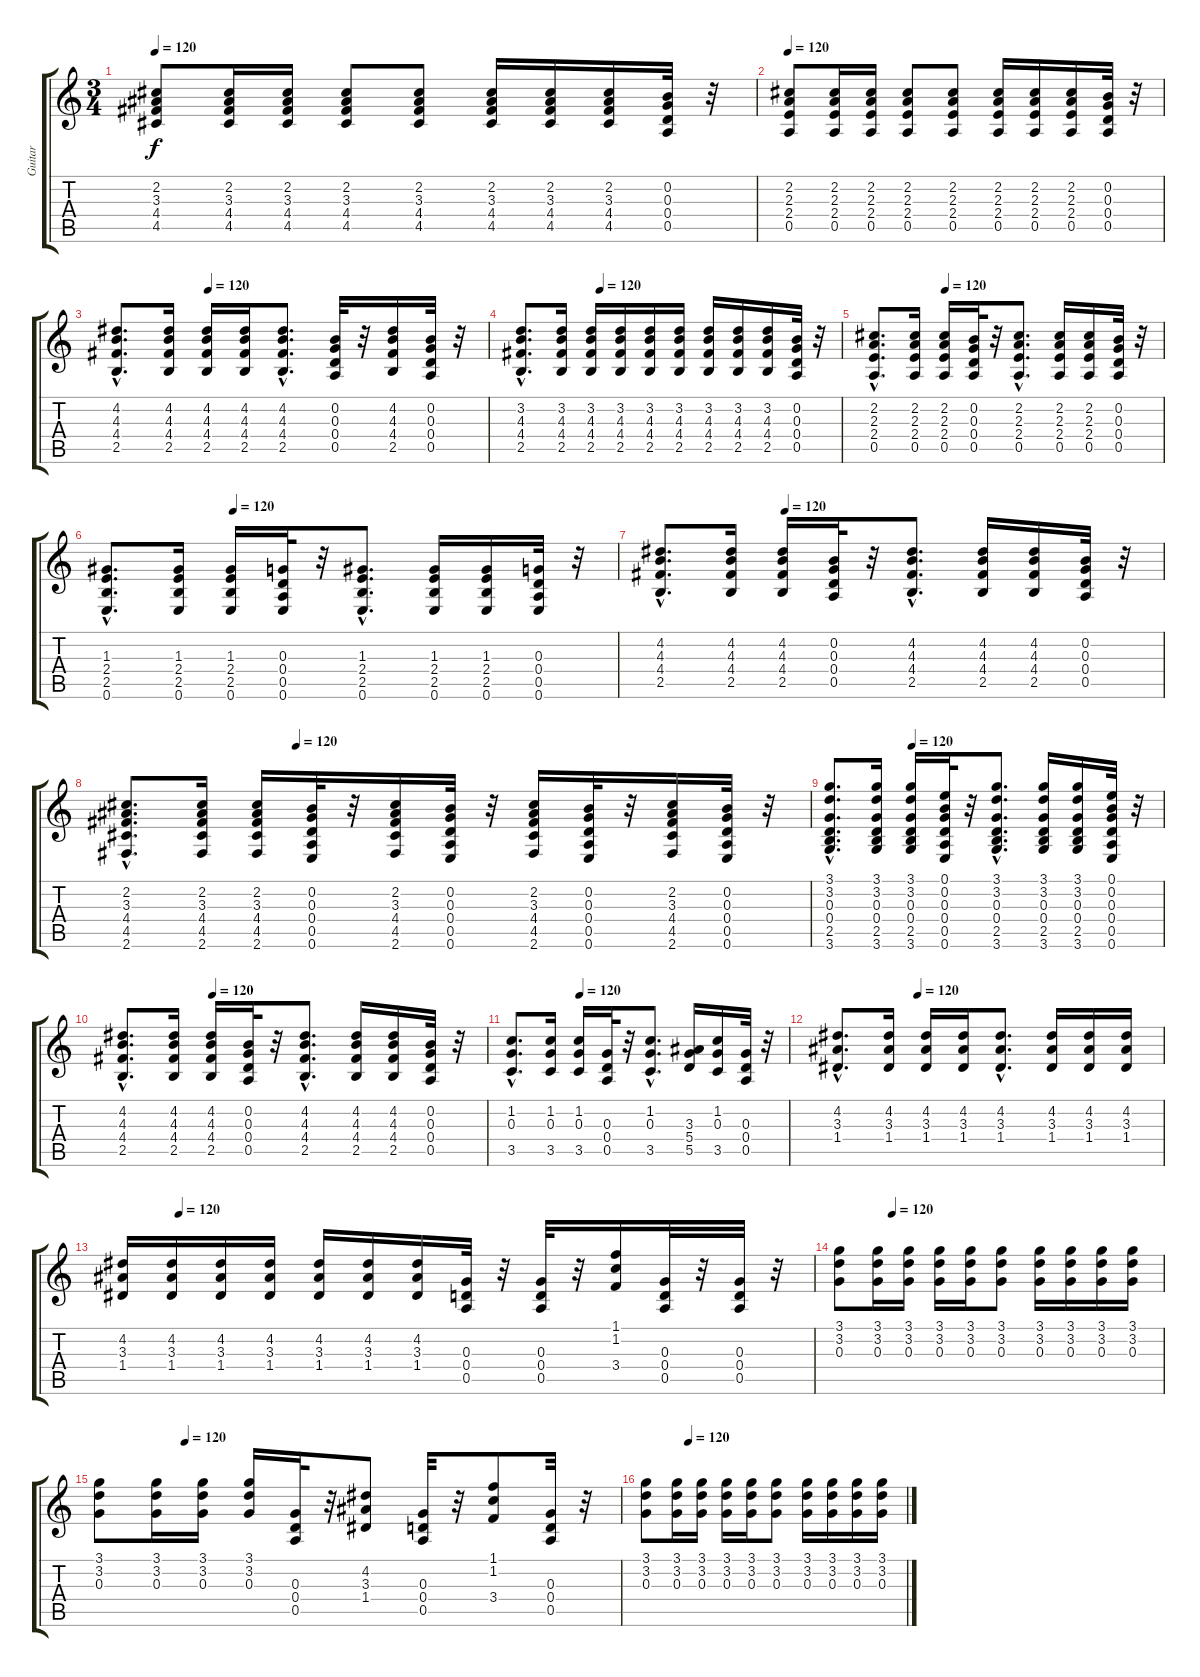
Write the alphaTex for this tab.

\track ("Guitar" "Guitar") {instrument acousticguitarnylon}
\staff {score tabs}
\tuning (E4 B3 G3 D3 A2 E2) {hide}
\ts (3 4)
\tempo 120
\clef g2
\ks c
(2.2 3.3 4.4 4.5).8{dy f instrument acousticguitarnylon} (2.2 3.3 4.4 4.5).16 (2.2 3.3 4.4 4.5).16 (2.2 3.3 4.4 4.5).8 (2.2 3.3 4.4 4.5).8 (2.2 3.3 4.4 4.5).16 (2.2 3.3 4.4 4.5).16 (2.2 3.3 4.4 4.5).16 (0.2 0.3 0.4 0.5).32 r.32 |
\tempo 120
(2.2 2.3 2.4 0.5).8 (2.2 2.3 2.4 0.5).16 (2.2 2.3 2.4 0.5).16 (2.2 2.3 2.4 0.5).8 (2.2 2.3 2.4 0.5).8 (2.2 2.3 2.4 0.5).16 (2.2 2.3 2.4 0.5).16 (2.2 2.3 2.4 0.5).16 (0.2 0.3 0.4 0.5).32 r.32 |
\tempo (120 0.25)
(4.2{hac} 4.3{hac} 4.4{hac} 2.5{hac}).8{d} (4.2 4.3 4.4 2.5).16 (4.2 4.3 4.4 2.5).16 (4.2 4.3 4.4 2.5).16 (4.2{hac} 4.3{hac} 4.4{hac} 2.5{hac}).8{d} (0.2 0.3 0.4 0.5).32 r.32 (4.2 4.3 4.4 2.5).16 (0.2 0.3 0.4 0.5).32 r.32 |
\tempo (120 0.25)
(3.2{hac} 4.3{hac} 4.4{hac} 2.5{hac}).8{d} (3.2 4.3 4.4 2.5).16 (3.2 4.3 4.4 2.5).16 (3.2 4.3 4.4 2.5).16 (3.2 4.3 4.4 2.5).16 (3.2 4.3 4.4 2.5).16 (3.2 4.3 4.4 2.5).16 (3.2 4.3 4.4 2.5).16 (3.2 4.3 4.4 2.5).16 (0.2 0.3 0.4 0.5).32 r.32 |
\tempo (120 0.25)
(2.2{hac} 2.3{hac} 2.4{hac} 0.5{hac}).8{d} (2.2 2.3 2.4 0.5).16 (2.2 2.3 2.4 0.5).16 (0.2 0.3 0.4 0.5).32 r.32 (2.2{hac} 2.3{hac} 2.4{hac} 0.5{hac}).8{d} (2.2 2.3 2.4 0.5).16 (2.2 2.3 2.4 0.5).16 (0.2 0.3 0.4 0.5).32 r.32 |
\tempo (120 0.25)
(1.3{hac} 2.4{hac} 2.5{hac} 0.6{hac}).8{d} (1.3 2.4 2.5 0.6).16 (1.3 2.4 2.5 0.6).16 (0.3 0.4 0.5 0.6).32 r.32 (1.3{hac} 2.4{hac} 2.5{hac} 0.6{hac}).8{d} (1.3 2.4 2.5 0.6).16 (1.3 2.4 2.5 0.6).16 (0.3 0.4 0.5 0.6).32 r.32 |
\tempo (120 0.25)
(4.2{hac} 4.3{hac} 4.4{hac} 2.5{hac}).8{d} (4.2 4.3 4.4 2.5).16 (4.2 4.3 4.4 2.5).16 (0.2 0.3 0.4 0.5).32 r.32 (4.2{hac} 4.3{hac} 4.4{hac} 2.5{hac}).8{d} (4.2 4.3 4.4 2.5).16 (4.2 4.3 4.4 2.5).16 (0.2 0.3 0.4 0.5).32 r.32 |
\tempo (120 0.25)
(2.2{hac} 3.3{hac} 4.4{hac} 4.5{hac} 2.6{hac}).8{d} (2.2 3.3 4.4 4.5 2.6).16 (2.2 3.3 4.4 4.5 2.6).16 (0.2 0.3 0.4 0.5 0.6).32 r.32 (2.2 3.3 4.4 4.5 2.6).16 (0.2 0.3 0.4 0.5 0.6).32 r.32 (2.2 3.3 4.4 4.5 2.6).16 (0.2 0.3 0.4 0.5 0.6).32 r.32 (2.2 3.3 4.4 4.5 2.6).16 (0.2 0.3 0.4 0.5 0.6).32 r.32 |
\tempo (120 0.25)
(3.1{hac} 3.2{hac} 0.3{hac} 0.4{hac} 2.5{hac} 3.6{hac}).8{d} (3.1 3.2 0.3 0.4 2.5 3.6).16 (3.1 3.2 0.3 0.4 2.5 3.6).16 (0.1 0.2 0.3 0.4 0.5 0.6).32 r.32 (3.1{hac} 3.2{hac} 0.3{hac} 0.4{hac} 2.5{hac} 3.6{hac}).8{d} (3.1 3.2 0.3 0.4 2.5 3.6).16 (3.1 3.2 0.3 0.4 2.5 3.6).16 (0.1 0.2 0.3 0.4 0.5 0.6).32 r.32 |
\tempo (120 0.25)
(4.2{hac} 4.3{hac} 4.4{hac} 2.5{hac}).8{d} (4.2 4.3 4.4 2.5).16 (4.2 4.3 4.4 2.5).16 (0.2 0.3 0.4 0.5).32 r.32 (4.2{hac} 4.3{hac} 4.4{hac} 2.5{hac}).8{d} (4.2 4.3 4.4 2.5).16 (4.2 4.3 4.4 2.5).16 (0.2 0.3 0.4 0.5).32 r.32 |
\tempo (120 0.25)
(1.2{hac} 0.3{hac} 3.5{hac}).8{d} (1.2 0.3 3.5).16 (1.2 0.3 3.5).16 (0.3 0.4 0.5).32 r.32 (1.2{hac} 0.3{hac} 3.5{hac}).8{d} (3.3 5.4 5.5).16 (1.2 0.3 3.5).16 (0.3 0.4 0.5).32 r.32 |
\tempo (120 0.25)
(4.2{hac} 3.3{hac} 1.4{hac}).8{d} (4.2 3.3 1.4).16 (4.2 3.3 1.4).16 (4.2 3.3 1.4).16 (4.2{hac} 3.3{hac} 1.4{hac}).8{d} (4.2 3.3 1.4).16 (4.2 3.3 1.4).16 (4.2 3.3 1.4).16 |
\tempo (120 0.08333333333333333)
(4.2 3.3 1.4).16 (4.2 3.3 1.4).16 (4.2 3.3 1.4).16 (4.2 3.3 1.4).16 (4.2 3.3 1.4).16 (4.2 3.3 1.4).16 (4.2 3.3 1.4).16 (0.3 0.4 0.5).32 r.32 (0.3 0.4 0.5).32 r.32 (1.1 1.2 3.4).16 (0.3 0.4 0.5).32 r.32 (0.3 0.4 0.5).32 r.32 |
\tempo (120 0.16666666666666666)
(3.1 3.2 0.3).8 (3.1 3.2 0.3).16 (3.1 3.2 0.3).16 (3.1 3.2 0.3).16 (3.1 3.2 0.3).16 (3.1 3.2 0.3).8 (3.1 3.2 0.3).16 (3.1 3.2 0.3).16 (3.1 3.2 0.3).16 (3.1 3.2 0.3).16 |
\tempo (120 0.16666666666666666)
(3.1 3.2 0.3).8 (3.1 3.2 0.3).16 (3.1 3.2 0.3).16 (3.1 3.2 0.3).16 (0.3 0.4 0.5).32 r.32 (4.2 3.3 1.4).8 (0.3 0.4 0.5).32 r.32 (1.1 1.2 3.4).8 (0.3 0.4 0.5).32 r.32 |
\tempo (120 0.16666666666666666)
(3.1 3.2 0.3).8 (3.1 3.2 0.3).16 (3.1 3.2 0.3).16 (3.1 3.2 0.3).16 (3.1 3.2 0.3).16 (3.1 3.2 0.3).8 (3.1 3.2 0.3).16 (3.1 3.2 0.3).16 (3.1 3.2 0.3).16 (3.1 3.2 0.3).16
